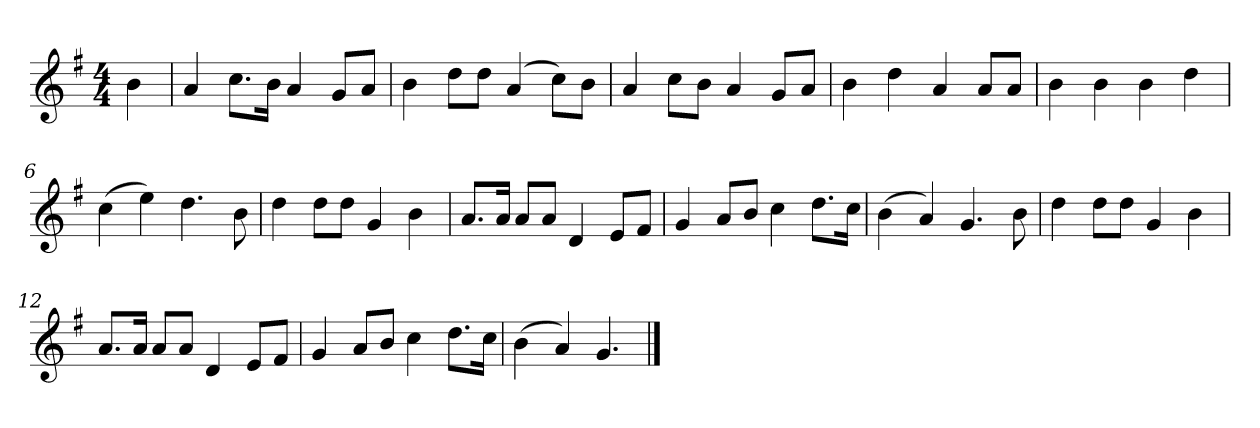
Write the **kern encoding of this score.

**kern
*part1
*staff1
*k[f#]
*M4/4
*MM120
=
4b
=1
4a
8.ccL
16bJk
4a
8gL
8aJ
=2
4b
8ddL
8ddJ
(4a
8ccL)
8bJ
=3
4a
8ccL
8bJ
4a
8gL
8aJ
=4
4b
4dd
4a
8aL
8aJ
=5
4b
4b
4b
4dd
=6
(4cc
4ee)
4.dd
8b
=7
4dd
8ddL
8ddJ
4g
4b
=8
8.aL
16aJk
8aL
8aJ
4d
8eL
8f#J
=9
4g
8aL
8bJ
4cc
8.ddL
16ccJk
=10
(4b
4a)
4.g
8b
=11
4dd
8ddL
8ddJ
4g
4b
=12
8.aL
16aJk
8aL
8aJ
4d
8eL
8f#J
=13
4g
8aL
8bJ
4cc
8.ddL
16ccJk
=14
(4b
4a)
4.g
==
*-
